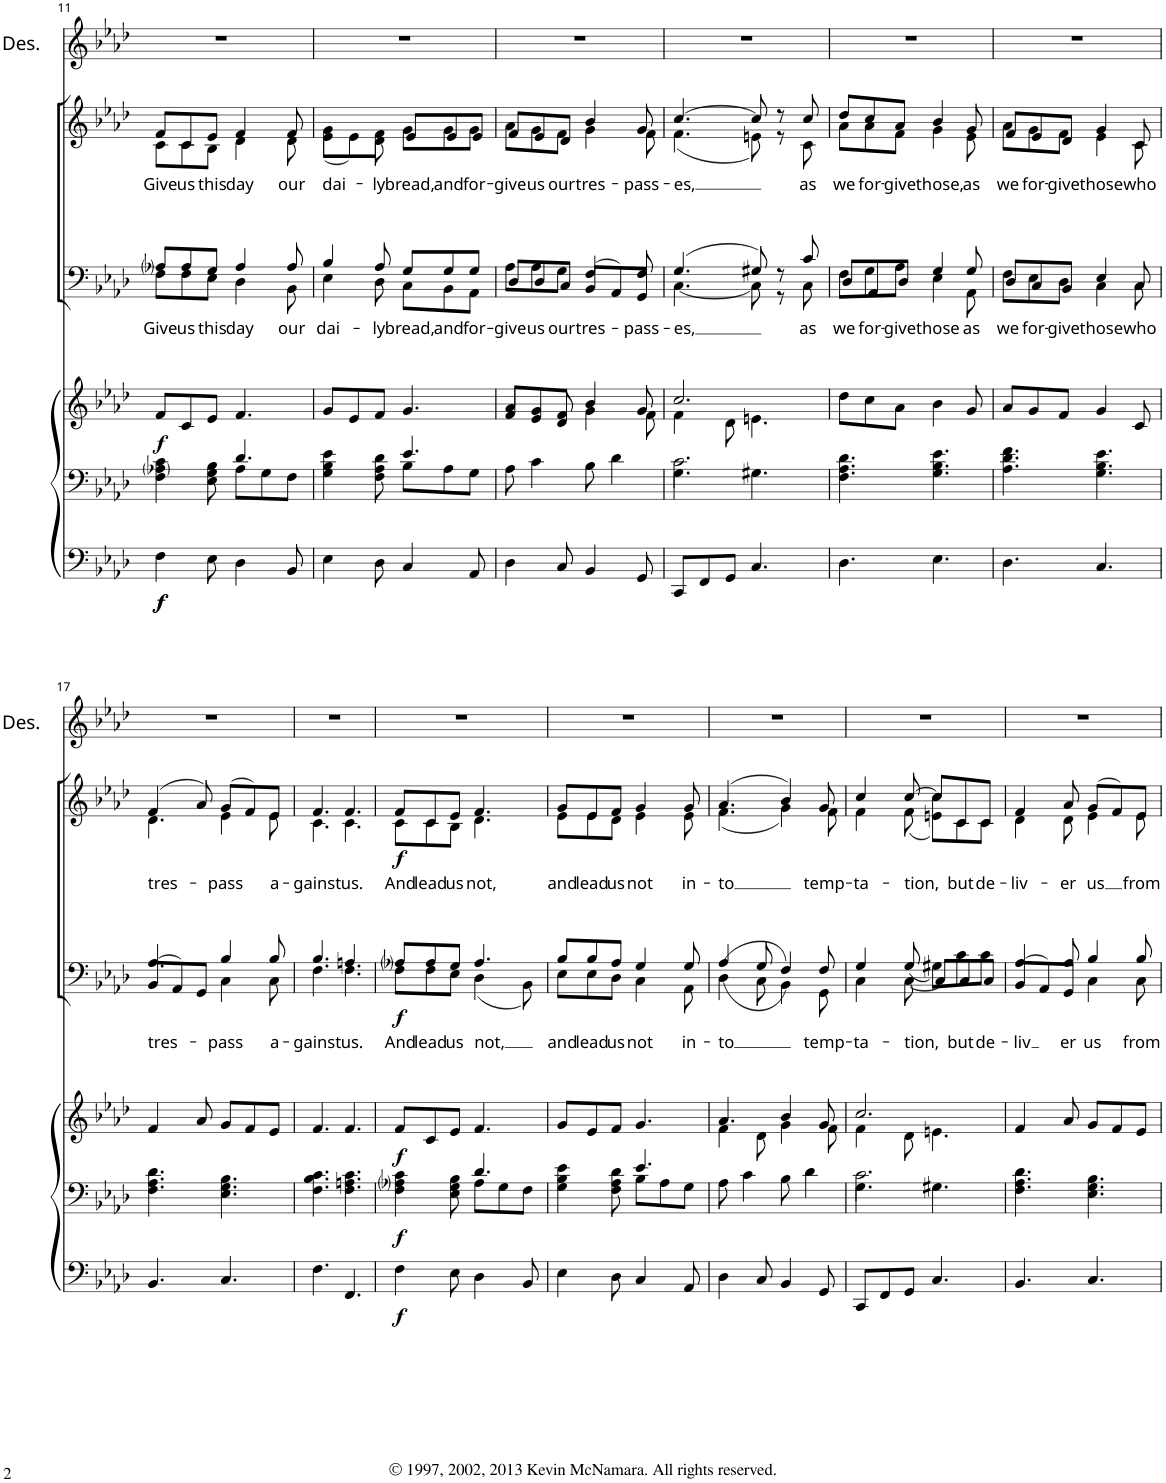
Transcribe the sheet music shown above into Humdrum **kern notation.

**kern	**dynam	**kern	**dynam	**kern	**dynam	**kern	**text	**dynam	**kern	**text	**dynam	**kern
*part6	*part6	*part5	*part5	*part4	*part4	*part3	*part3	*part3	*part2	*part2	*part2	*part1
*staff6	*staff6	*staff5	*staff5	*staff4	*staff4	*staff3	*staff3	*staff3	*staff2	*staff2	*staff2	*staff1
*	*	*	*	*	*	*	*	*	*	*	*	*I"Celebrant
!!LO:PB:g=z
*clefF4	*	*clefF4	*	*clefG2	*	*clefF4	*	*	*clefG2	*	*	*clefG2
*k[b-e-a-d-]	*	*k[b-e-a-d-]	*	*k[b-e-a-d-]	*	*k[b-e-a-d-]	*	*	*k[b-e-a-d-]	*	*	*k[b-e-a-d-]
*M6/8	*	*M6/8	*	*M6/8	*	*M6/8	*	*	*M6/8	*	*	*M6/8
=11	=11	=11	=11	=11	=11	=11	=11	=11	=11	=11	=11	=11
*	*	*^	*	*	*	*^	*	*	*	*	*	*
!	!LO:DY:b	!	!	!	!	!	!	!	!LO:LY:b	!	!	!LO:LY:b	!	!
*	*	*	*	*	*	*	*	*	*	*	*^	*	*	*
!	!LO:DY:n=1:b	!	!	!	!	!LO:DY:b	!	!	!	!	!	!	!	!	!
4F\	f f	4F\ 4A-X\ 4c\	4.ryy	.	8f/L	f	8A-i/L	8F\L	Give	.	8f/L	8c\L	Give	.	2.r
!	!	!	!	!	!	!	!	!	!LO:LY:b	!	!	!	!LO:LY:b	!	!
.	.	.	.	.	8c/	.	8A-/	8F\	us	.	8c/	8c\	us	.	.
!	!	!	!	!	!	!	!	!	!LO:LY:b	!	!	!	!LO:LY:b	!	!
8E-\	.	8E-\ 8G\ 8B-\	.	.	8e-/J	.	8G/J	8E-\J	this	.	8e-/J	8B-\J	this	.	.
!	!	!	!	!	!	!	!	!	!LO:LY:b	!	!	!	!LO:LY:b	!	!
4D-\	.	4.d-/	8A-\L	.	4.f/	.	4A-/	4D-\	day	.	4f/	4d-\	day	.	.
.	.	.	8G\	.	.	.	.	.	.	.	.	.	.	.	.
!	!	!	!	!	!	!	!	!	!LO:LY:b	!	!	!	!LO:LY:b	!	!
8BB-/	.	.	8F\J	.	.	.	8A-/	8BB-\	our	.	8f/	8d-\	our	.	.
=12	=12	=12	=12	=12	=12	=12	=12	=12	=12	=12	=12	=12	=12	=12	=12
!	!	!	!	!	!	!	!	!	!LO:LY:b	!	!	!	!LO:LY:b	!	!
4E-\	.	4G\ 4B-\ 4e-\	4.ryy	.	8g/L	.	4B-/	4E-\	dai-	.	4e-\	(8g\L	dai-	.	2.r
.	.	.	.	.	8e-/	.	.	.	.	.	.	8e-\)	.	.	.
!	!	!	!	!	!	!	!	!	!LO:LY:b	!	!	!	!LO:LY:b	!	!
8D-\	.	8F\ 8A-\ 8d-\	.	.	8f/J	.	8A-/	8D-\	-ly	.	8d-\	8f\J	-ly	.	.
!	!	!	!	!	!	!	!	!	!LO:LY:b	!	!	!	!LO:LY:b	!	!
4C/	.	4.e-/	8B-\L	.	4.g/	.	8G/L	8C\L	bread,	.	8e-/L	8g\L	bread,	.	.
!	!	!	!	!	!	!	!	!	!LO:LY:b	!	!	!	!LO:LY:b	!	!
.	.	.	8A-\	.	.	.	8G/	8BB-\	and	.	8e-/	8g\	and	.	.
!	!	!	!	!	!	!	!	!	!LO:LY:b	!	!	!	!LO:LY:b	!	!
8AA-/	.	.	8G\J	.	.	.	8G/J	8AA-\J	for-	.	8e-/J	8g\J	for-	.	.
=13	=13	=13	=13	=13	=13	=13	=13	=13	=13	=13	=13	=13	=13	=13	=13
*	*	*	*	*	*^	*	*	*	*	*	*	*	*	*	*
!	!	!	!	!	!	!	!	!	!	!LO:LY:b	!	!	!	!LO:LY:b	!	!
*	*	*v	*v	*	*	*	*	*	*	*	*	*	*	*	*	*
4D-\	.	8A-\	.	8a-/L	4f/	.	8D-/L	8A-\L	-give	.	8f/L	8a-\L	-give	.	2.r
!	!	!	!	!	!	!	!	!	!LO:LY:b	!	!	!	!LO:LY:b	!	!
.	.	4c\	.	8e-/ 8g/	.	.	8D-/	8A-\	us	.	8e-/	8g\	us	.	.
!	!	!	!	!	!	!	!	!	!LO:LY:b	!	!	!	!LO:LY:b	!	!
8C/	.	.	.	8d-/J	8f/	.	8C/J	8G\J	our	.	8d-/J	8f\J	our	.	.
!	!	!	!	!	!	!	!	!	!LO:LY:b	!	!	!	!LO:LY:b	!	!
4BB-/	.	8B-\	.	4g\	4b-/	.	(8BB-/L	4F/	tres-	.	4g\	4b-/	tres-	.	.
.	.	4d-\	.	.	.	.	8AA-/)	.	.	.	.	.	.	.	.
!	!	!	!	!	!	!	!	!	!LO:LY:b	!	!	!	!LO:LY:b	!	!
8GG/	.	.	.	8f\	8g/	.	8GG/J	8F/	-pass-	.	8f\	8g/	-pass-	.	.
=14	=14	=14	=14	=14	=14	=14	=14	=14	=14	=14	=14	=14	=14	=14	=14
*	*	*^	*	*	*	*	*	*	*	*	*	*	*	*	*
!	!	!	!	!	!	!	!	!	!	!LO:LY:b	!	!	!	!LO:LY:b	!	!
8CC/L	.	2.c\	4.G\	.	2.cc/	4f\	.	(4.G/	[4.C\	-es,	.	[4.cc/	(4.f\	-es,	.	2.r
8FF/	.	.	.	.	.	.	.	.	.	.	.	.	.	.	.	.
8GG/J	.	.	.	.	.	8d-\	.	.	.	.	.	.	.	.	.	.
4.C/	.	.	4.G#X\	.	.	4.en\	.	8G#X/)	8C\]	.	.	8cc/]	8en\)	.	.	.
.	.	.	.	.	.	.	.	8r	8r	.	.	8r	8r	.	.	.
!	!	!	!	!	!	!	!	!	!	!LO:LY:b	!	!	!	!LO:LY:b	!	!
.	.	.	.	.	.	.	.	8c/	8C\	as	.	8c\	8cc/	as	.	.
*	*	*v	*v	*	*	*	*	*	*	*	*	*	*	*	*	*
*	*	*	*	*v	*v	*	*	*	*	*	*	*	*	*	*
=15	=15	=15	=15	=15	=15	=15	=15	=15	=15	=15	=15	=15	=15	=15
!	!	!	!	!	!	!	!	!LO:LY:b	!	!	!	!LO:LY:b	!	!
4.D-\	.	4.F\ 4.A-\ 4.d-\	.	8dd-\L	.	8D-/L	8F\L	we	.	8dd-/L	8a-\L	we	.	2.r
!	!	!	!	!	!	!	!	!LO:LY:b	!	!	!	!LO:LY:b	!	!
.	.	.	.	8cc\	.	8AA-/	8G\	for-	.	8cc/	8a-\	for-	.	.
!	!	!	!	!	!	!	!	!LO:LY:b	!	!	!	!LO:LY:b	!	!
.	.	.	.	8a-\J	.	8D-/J	8A-\J	-give	.	8a-/J	8f\J	-give	.	.
!	!	!	!	!	!	!	!	!LO:LY:b	!	!	!	!LO:LY:b	!	!
4.E-\	.	4.G\ 4.B-\ 4.e-\	.	4b-\	.	4E-\	4G/	those	.	4b-/	4g\	those,	.	.
!	!	!	!	!	!	!	!	!LO:LY:b	!	!	!	!LO:LY:b	!	!
.	.	.	.	8g/	.	8AA-\	8G/	as	.	8g/	8e-\	as	.	.
=16	=16	=16	=16	=16	=16	=16	=16	=16	=16	=16	=16	=16	=16	=16
!	!	!	!	!	!	!	!	!LO:LY:b	!	!	!	!LO:LY:b	!	!
4.D-\	.	4.A-\ 4.d-\ 4.f\	.	8a-/L	.	8D-/L	8F\L	we	.	8f/L	8a-\L	we	.	2.r
!	!	!	!	!	!	!	!	!LO:LY:b	!	!	!	!LO:LY:b	!	!
.	.	.	.	8g/	.	8C/	8E-\	for-	.	8e-/	8g\	for-	.	.
!	!	!	!	!	!	!	!	!LO:LY:b	!	!	!	!LO:LY:b	!	!
.	.	.	.	8f/J	.	8BB-/J	8D-\J	-give	.	8d-/J	8f\J	-give	.	.
!	!	!	!	!	!	!	!	!LO:LY:b	!	!	!	!LO:LY:b	!	!
4.C/	.	4.G\ 4.B-\ 4.e-\	.	4g/	.	4C\	4E-/	those	.	4e-\	4g/	those	.	.
!	!	!	!	!	!	!	!	!LO:LY:b	!	!	!	!LO:LY:b	!	!
.	.	.	.	8c/	.	8C\	8C/	who	.	8c\	8c/	who	.	.
!!LO:LB:g=z
=17	=17	=17	=17	=17	=17	=17	=17	=17	=17	=17	=17	=17	=17	=17
!	!	!	!	!	!	!	!	!LO:LY:b	!	!	!	!LO:LY:b	!	!
4.BB-/	.	4.F\ 4.A-\ 4.d-\	.	4f/	.	(8BB-/L	4.A-/	tres-	.	(4f/	4.d-\	tres-	.	2.r
.	.	.	.	.	.	8AA-/)	.	.	.	.	.	.	.	.
.	.	.	.	8a-/	.	8GG/J	.	.	.	8a-/)	.	.	.	.
!	!	!	!	!	!	!	!	!LO:LY:b	!	!	!	!LO:LY:b	!	!
4.C/	.	4.E-\ 4.G\ 4.B-\	.	8g/L	.	4C\	4B-/	-pass	.	(8g/L	4e-\	-pass	.	.
.	.	.	.	8f/	.	.	.	.	.	8f/)	.	.	.	.
!	!	!	!	!	!	!	!	!LO:LY:b	!	!	!	!LO:LY:b	!	!
.	.	.	.	8e-/J	.	8C\	8B-/	a-	.	8e-/J	8e-\	a-	.	.
=18	=18	=18	=18	=18	=18	=18	=18	=18	=18	=18	=18	=18	=18	=18
!	!	!	!	!	!	!	!	!LO:LY:b	!	!	!	!LO:LY:b	!	!
4.F\	.	4.F\ 4.B-\ 4.c\	.	4.f/	.	4.F\	4.B-/	-gainst	.	4.f/	4.c\	-gainst	.	2.r
!	!	!	!	!	!	!	!	!LO:LY:b	!	!	!	!LO:LY:b	!	!
4.FF/	.	4.F\ 4.An\ 4.c\	.	4.f/	.	4.F\	4.An/	us.	.	4.f/	4.c\	us.	.	.
=19	=19	=19	=19	=19	=19	=19	=19	=19	=19	=19	=19	=19	=19	=19
*	*	*^	*	*	*	*	*	*	*	*	*	*	*	*
!	!LO:DY:b	!	!	!LO:DY:b	!	!LO:DY:b	!	!	!LO:LY:b	!LO:DY:b	!	!	!LO:LY:b	!LO:DY:b	!
4F\	f	4F\ 4A-i\ 4c\	4.ryy	f	8f/L	f	8A-i/L	8F\L	And	f	8f/L	8c\L	And	f	2.r
!	!	!	!	!	!	!	!	!	!LO:LY:b	!	!	!	!LO:LY:b	!	!
.	.	.	.	.	8c/	.	8A-/	8F\	lead	.	8c/	8c\	lead	.	.
!	!	!	!	!	!	!	!	!	!LO:LY:b	!	!	!	!LO:LY:b	!	!
8E-\	.	8E-\ 8G\ 8B-\	.	.	8e-/J	.	8G/J	8E-\J	us	.	8e-/J	8B-\J	us	.	.
!	!	!	!	!	!	!	!	!	!LO:LY:b	!	!	!	!LO:LY:b	!	!
4D-\	.	4.d-/	8A-\L	.	4.f/	.	4.A-/	(4D-\	not,	.	4.f/	4.d-\	not,	.	.
.	.	.	8G\	.	.	.	.	.	.	.	.	.	.	.	.
8BB-/	.	.	8F\J	.	.	.	.	8BB-\)	.	.	.	.	.	.	.
=20	=20	=20	=20	=20	=20	=20	=20	=20	=20	=20	=20	=20	=20	=20	=20
!	!	!	!	!	!	!	!	!	!LO:LY:b	!	!	!	!LO:LY:b	!	!
4E-\	.	4G\ 4B-\ 4e-\	4.ryy	.	8g/L	.	8B-/L	8E-\L	and	.	8g/L	8e-\L	and	.	2.r
!	!	!	!	!	!	!	!	!	!LO:LY:b	!	!	!	!LO:LY:b	!	!
.	.	.	.	.	8e-/	.	8B-/	8E-\	lead	.	8e-/	8e-\	lead	.	.
!	!	!	!	!	!	!	!	!	!LO:LY:b	!	!	!	!LO:LY:b	!	!
8D-\	.	8F\ 8A-\ 8d-\	.	.	8f/J	.	8A-/J	8D-\J	us	.	8f/J	8d-\J	us	.	.
!	!	!	!	!	!	!	!	!	!LO:LY:b	!	!	!	!LO:LY:b	!	!
4C/	.	4.e-/	8B-\L	.	4.g/	.	4G/	4C\	not	.	4g/	4e-\	not	.	.
.	.	.	8A-\	.	.	.	.	.	.	.	.	.	.	.	.
!	!	!	!	!	!	!	!	!	!LO:LY:b	!	!	!	!LO:LY:b	!	!
8AA-/	.	.	8G\J	.	.	.	8G/	8AA-\	in-	.	8g/	8e-\	in-	.	.
=21	=21	=21	=21	=21	=21	=21	=21	=21	=21	=21	=21	=21	=21	=21	=21
*	*	*	*	*	*^	*	*	*	*	*	*	*	*	*	*
!	!	!	!	!	!	!	!	!	!	!LO:LY:b	!	!	!	!LO:LY:b	!	!
*	*	*v	*v	*	*	*	*	*	*	*	*	*	*	*	*	*
4D-\	.	8A-\	.	4f\	4.a-/	.	(4D-\	(4A-/	-to	.	(4.a-/	(4.f\	-to	.	2.r
.	.	4c\	.	.	.	.	.	.	.	.	.	.	.	.	.
8C/	.	.	.	8d-\	.	.	8C\	8G/	.	.	.	.	.	.	.
4BB-/	.	8B-\	.	4g\	4b-/	.	4BB-\)	4F/)	.	.	4b-/)	4g\)	.	.	.
.	.	4d-\	.	.	.	.	.	.	.	.	.	.	.	.	.
!	!	!	!	!	!	!	!	!	!LO:LY:b	!	!	!	!LO:LY:b	!	!
8GG/	.	.	.	8f\	8g/	.	8GG\	8F/	temp-	.	8g/	8f\	temp-	.	.
=22	=22	=22	=22	=22	=22	=22	=22	=22	=22	=22	=22	=22	=22	=22	=22
*	*	*^	*	*	*	*	*	*	*	*	*	*	*	*	*
!	!	!	!	!	!	!	!	!	!	!LO:LY:b	!	!	!	!LO:LY:b	!	!
8CC/L	.	2.c\	4.G\	.	2.cc/	4f\	.	4C\	4G/	-ta-	.	4cc/	4f\	-ta-	.	2.r
8FF/	.	.	.	.	.	.	.	.	.	.	.	.	.	.	.	.
!	!	!	!	!	!	!	!	!	!	!LO:LY:b	!	!	!	!LO:LY:b	!	!
8GG/J	.	.	.	.	.	8d-\	.	[8C\	(8G/	-tion,	.	[8cc/	(8f\	-tion,	.	.
4.C/	.	.	4.G#X\	.	.	4.en\	.	8C/L]	8G#X\L)	.	.	8cc/L]	8en\ 8cc\L)	.	.	.
!	!	!	!	!	!	!	!	!	!	!LO:LY:b	!	!	!	!LO:LY:b	!	!
.	.	.	.	.	.	.	.	8C/	8c\	but	.	8c/	8c\	but	.	.
!	!	!	!	!	!	!	!	!	!	!LO:LY:b	!	!	!	!LO:LY:b	!	!
.	.	.	.	.	.	.	.	8C/J	8c\J	de-	.	8c/J	8c\J	de-	.	.
*	*	*v	*v	*	*	*	*	*	*	*	*	*	*	*	*	*
*	*	*	*	*v	*v	*	*	*	*	*	*	*	*	*	*
=23	=23	=23	=23	=23	=23	=23	=23	=23	=23	=23	=23	=23	=23	=23
!	!	!	!	!	!	!	!	!LO:LY:b	!	!	!	!LO:LY:b	!	!
4.BB-/	.	4.F\ 4.A-\ 4.d-\	.	4f/	.	(8BB-/L	4A-/	-liv	.	4f/	4d-\	-liv-	.	2.r
.	.	.	.	.	.	8AA-/)	.	.	.	.	.	.	.	.
!	!	!	!	!	!	!	!	!LO:LY:b	!	!	!	!LO:LY:b	!	!
.	.	.	.	8a-/	.	8GG/J	8A-/	er	.	8a-/	8d-\	-er	.	.
!	!	!	!	!	!	!	!	!LO:LY:b	!	!	!	!LO:LY:b	!	!
4.C/	.	4.E-\ 4.G\ 4.B-\	.	8g/L	.	4C\	4B-/	us	.	(8g/L	4e-\	us	.	.
.	.	.	.	8f/	.	.	.	.	.	8f/)	.	.	.	.
!	!	!	!	!	!	!	!	!LO:LY:b	!	!	!	!LO:LY:b	!	!
.	.	.	.	8e-/J	.	8C\	8B-/	from	.	8e-/J	8e-\	from	.	.
*	*	*	*	*	*	*v	*v	*	*	*	*	*	*	*
*	*	*	*	*	*	*	*	*	*v	*v	*	*	*
=	=	=	=	=	=	=	=	=	=	=	=	=
*-	*-	*-	*-	*-	*-	*-	*-	*-	*-	*-	*-	*-
